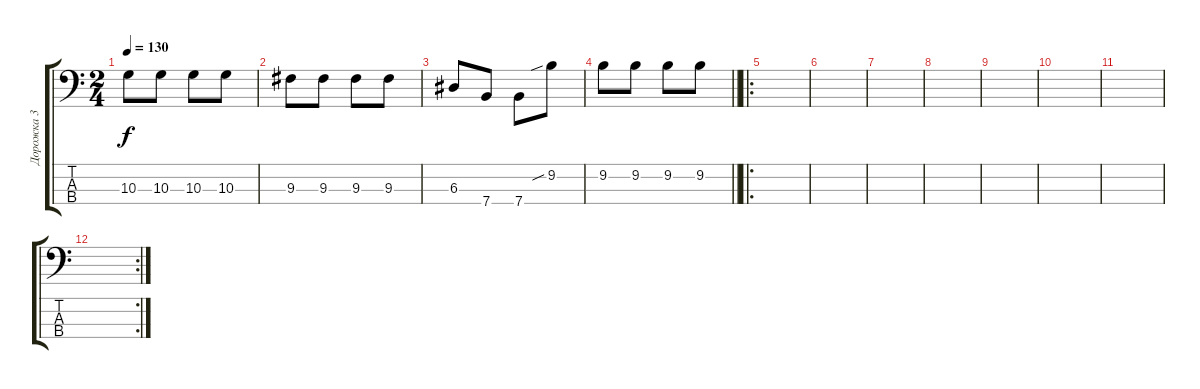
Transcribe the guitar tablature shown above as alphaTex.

\track ("Дорожка 3" "Дорожка 3") {instrument electricbassfinger}
\staff {score tabs}
\tuning (G2 D2 A1 E1) {hide}
\ts (2 4)
\tempo 130
\clef f4
\ks c
10.3.8{dy f} 10.3.8 10.3.8 10.3.8 |
9.3.8 9.3.8 9.3.8 9.3.8 |
6.3.8 7.4.8 7.4.8 9.2{sib}.8 |
\barLineRight lightlight
9.2.8 9.2.8 9.2.8 9.2.8 |
\ro
|
|
|
|
|
|
|
\rc 2
